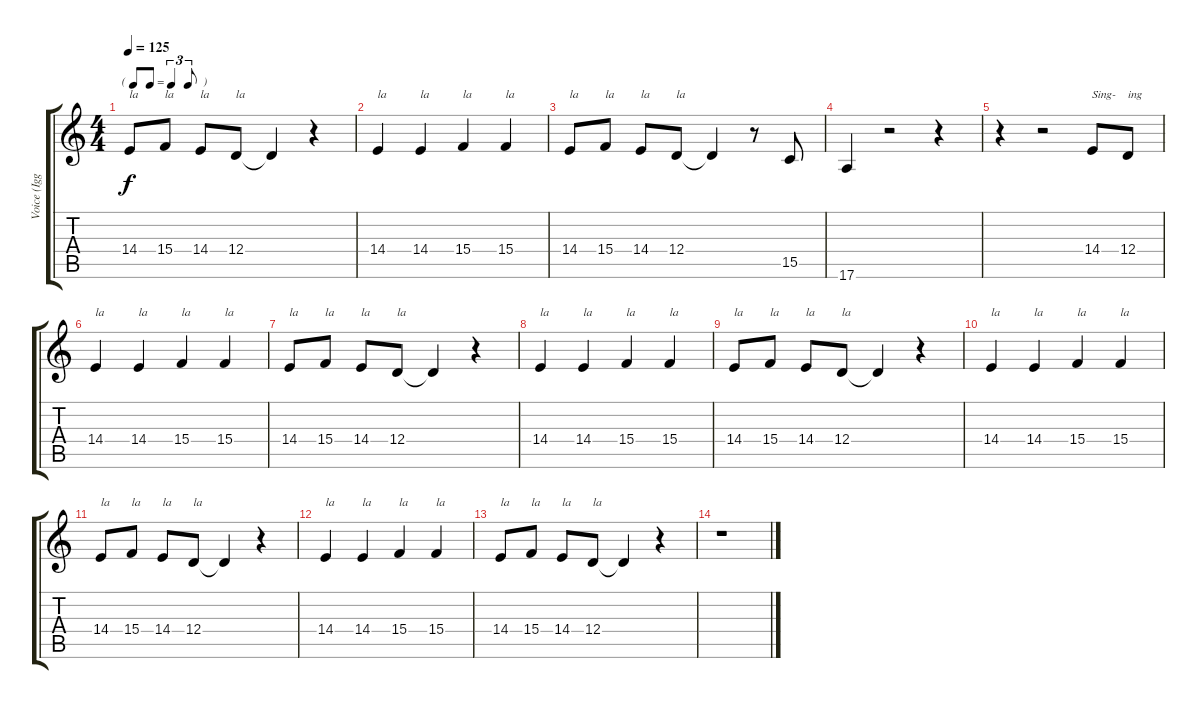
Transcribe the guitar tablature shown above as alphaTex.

\track ("Voice (Iggy)" "Voice (Igg") {instrument steeldrums}
\staff {score tabs}
\tuning (E4 B3 G3 D3 A2 E2) {hide}
\ts (4 4)
\tf triplet8th
\tempo 125
\clef g2
\ks c
14.4.8{txt "la" dy f} 15.4.8{txt "la"} 14.4.8{txt "la"} 12.4.8{txt "la"} 12.4{t}.4 r.4 |
14.4.4{txt "la"} 14.4.4{txt "la"} 15.4.4{txt "la"} 15.4.4{txt "la"} |
14.4.8{txt "la"} 15.4.8{txt "la"} 14.4.8{txt "la"} 12.4.8{txt "la"} 12.4{t}.4 r.8 15.5.8 |
17.6.4 r.2 r.4 |
r.4 r.2 14.4.8{txt "Sing-"} 12.4.8{txt "ing"} |
14.4.4{txt "la"} 14.4.4{txt "la"} 15.4.4{txt "la"} 15.4.4{txt "la"} |
14.4.8{txt "la"} 15.4.8{txt "la"} 14.4.8{txt "la"} 12.4.8{txt "la"} 12.4{t}.4 r.4 |
14.4.4{txt "la"} 14.4.4{txt "la"} 15.4.4{txt "la"} 15.4.4{txt "la"} |
14.4.8{txt "la"} 15.4.8{txt "la"} 14.4.8{txt "la"} 12.4.8{txt "la"} 12.4{t}.4 r.4 |
14.4.4{txt "la"} 14.4.4{txt "la"} 15.4.4{txt "la"} 15.4.4{txt "la"} |
14.4.8{txt "la"} 15.4.8{txt "la"} 14.4.8{txt "la"} 12.4.8{txt "la"} 12.4{t}.4 r.4 |
14.4.4{txt "la"} 14.4.4{txt "la"} 15.4.4{txt "la"} 15.4.4{txt "la"} |
14.4.8{txt "la"} 15.4.8{txt "la"} 14.4.8{txt "la"} 12.4.8{txt "la"} 12.4{t}.4 r.4 |
r.1
